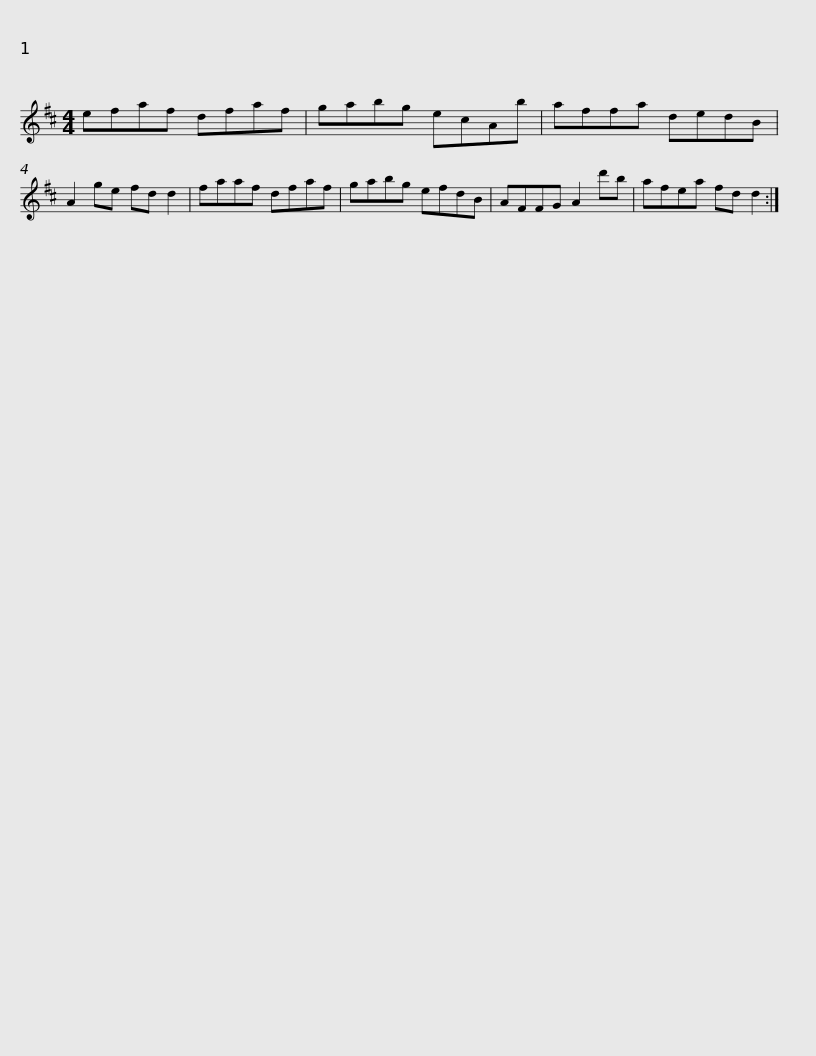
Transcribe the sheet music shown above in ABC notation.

X:1
L:1/8
M:4/4
I:linebreak $
K:D
V:1 treble
V:1
 efaf dfaf | gabg ecAb | affa dedB | A2 ge fd d2 | faaf dfaf |$ %5
 gabg efdB | AFFG A2 d'b | afea fd d2 :| %8
